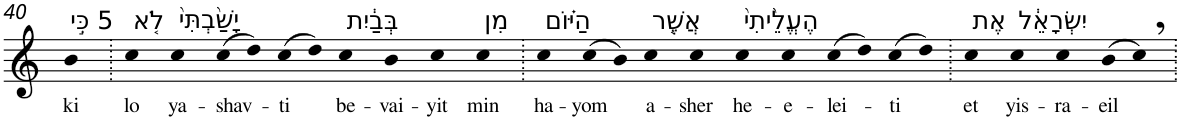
**kern	**text
*part1	*part1
*staff1	*staff1
*I"Piano	*
*I'Pno	*
!!LO:PB:g=z
*clefG2	*
*k[]	*
=40	=40
!LO:TX:a:t=5 כִּ֣י	!
!	!LO:LY:b
4b	ki
=41.	=41.
!LO:TX:a:t=לֹ֤א	!
!	!LO:LY:b
4cc	lo
!LO:TX:a:t=יָשַׁ֙בְתִּי֙	!
!	!LO:LY:b
4cc	ya-
!	!LO:LY:b
(>8cc	-shav-
8dd)	.
!	!LO:LY:b
(>8cc	-ti
8dd)	.
!LO:TX:a:t=בְּבַ֔יִת	!
!	!LO:LY:b
4cc	be-
!	!LO:LY:b
4b	-vai-
!	!LO:LY:b
4cc	-yit
!LO:TX:a:t=מִן	!
!	!LO:LY:b
4cc	min
=42.	=42.
!LO:TX:a:t=הַיּ֗וֹם	!
!	!LO:LY:b
4cc	ha-
!	!LO:LY:b
(>8cc	-yom
8b)	.
!LO:TX:a:t=אֲשֶׁ֤ר	!
!	!LO:LY:b
4cc	a-
!	!LO:LY:b
4cc	-sher
!LO:TX:a:t=הֶעֱלֵ֙יתִי֙	!
!	!LO:LY:b
4cc	he-
!	!LO:LY:b
4cc	-e-
!	!LO:LY:b
(>8cc	-lei-
8dd)	.
!	!LO:LY:b
(>8cc	-ti
8dd)	.
=43.	=43.
!LO:TX:a:t=אֶת	!
!	!LO:LY:b
4cc	et
!LO:TX:a:t=יִשְׂרָאֵ֔ל	!
!	!LO:LY:b
4cc	yis-
!	!LO:LY:b
4cc	-ra-
!	!LO:LY:b
(>8b	-eil
8cc,)	.
=.	=.
*-	*-
